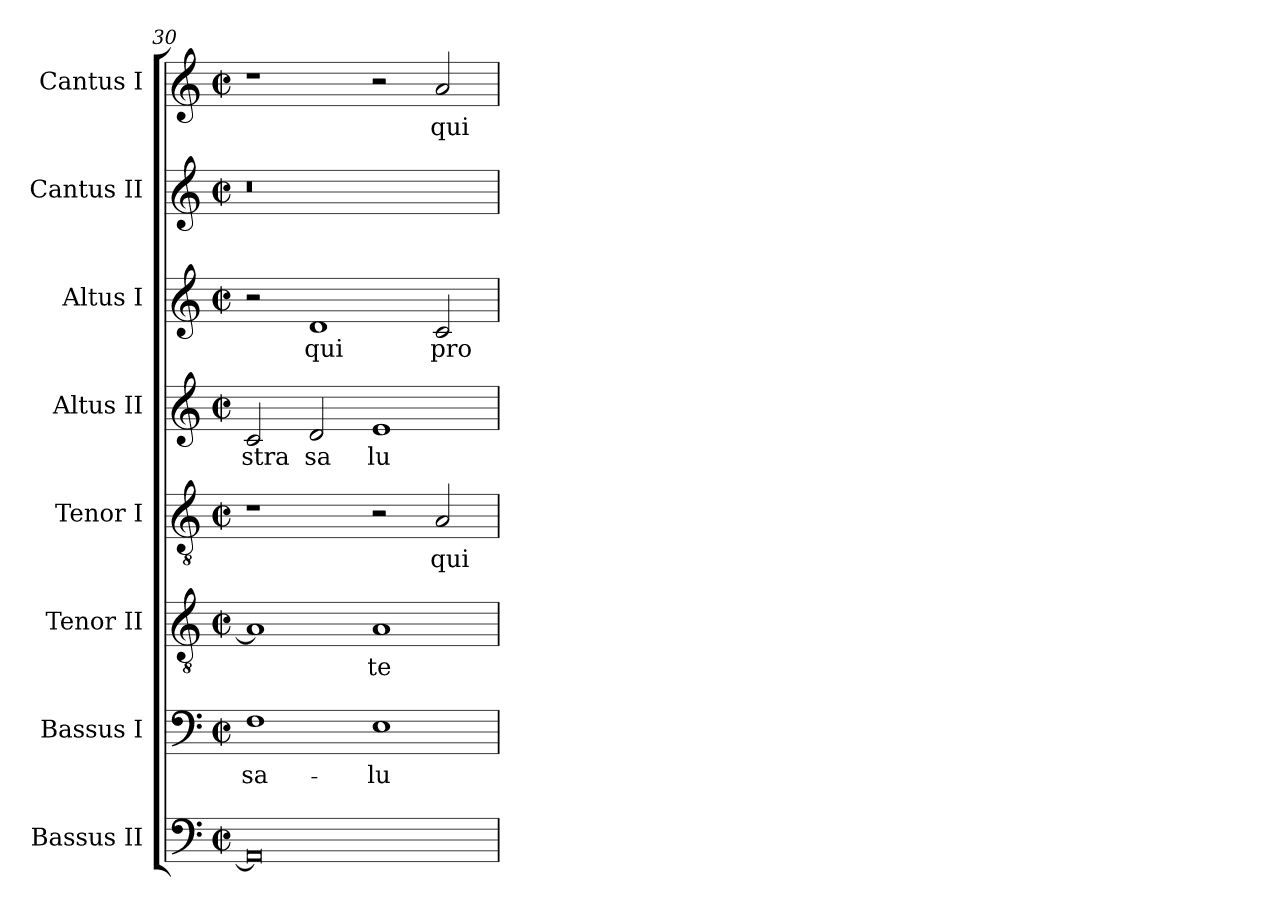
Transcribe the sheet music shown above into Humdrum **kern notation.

**kern	**kern	**text	**kern	**text	**kern	**text	**kern	**text	**kern	**text	**kern	**kern	**text
*part8	*part7	*part7	*part6	*part6	*part5	*part5	*part4	*part4	*part3	*part3	*part2	*part1	*part1
*staff8	*staff7	*staff7	*staff6	*staff6	*staff5	*staff5	*staff4	*staff4	*staff3	*staff3	*staff2	*staff1	*staff1
*I"Bassus II	*I"Bassus I	*	*I"Tenor II	*	*I"Tenor I	*	*I"Altus II	*	*I"Altus I	*	*I"Cantus II	*I"Cantus I	*
*I'B II	*I'B I	*	*I'T II	*	*I'T I	*	*I'A II	*	*I'A I	*	*I'C II	*I'C I	*
*clefF4	*clefF4	*	*clefGv2	*	*clefGv2	*	*clefG2	*	*clefG2	*	*clefG2	*clefG2	*
*	*	*	*	*	*	*	*	*	*k[]	*	*	*	*
*	*	*	*	*	*	*	*	*	*C:	*	*	*	*
*M2/2	*M2/2	*	*M2/2	*	*M2/2	*	*M2/2	*	*M2/2	*	*M2/2	*M2/2	*
*met(c|)	*met(c|)	*	*met(c|)	*	*met(c|)	*	*met(c|)	*	*met(c|)	*	*met(c|)	*met(c|)	*
=30	=30	=30	=30	=30	=30	=30	=30	=30	=30	=30	=30	=30	=30
!	!	!LO:LY:b:cj	!	!	!	!	!	!LO:LY:b:cj	!	!	!	!	!
0AA]	1F	sa-	1A]	.	1r	.	2c/	stra	2r	.	0r	1r	.
!	!	!	!	!	!	!	!	!LO:LY:b:cj	!	!LO:LY:b:cj	!	!	!
.	.	.	.	.	.	.	2d/	sa	1d	qui	.	.	.
!	!	!LO:LY:b:cj	!	!LO:LY:b:cj	!	!	!	!LO:LY:b:cj	!	!	!	!	!
.	1E	-lu-	1A	te	2r	.	1e	lu	.	.	.	2r	.
!	!	!	!	!	!	!LO:LY:b	!	!	!	!LO:LY:b:cj	!	!	!LO:LY:b
.	.	.	.	.	2A/	qui	.	.	2c/	pro	.	2a/	qui
=	=	=	=	=	=	=	=	=	=	=	=	=	=
*-	*-	*-	*-	*-	*-	*-	*-	*-	*-	*-	*-	*-	*-
